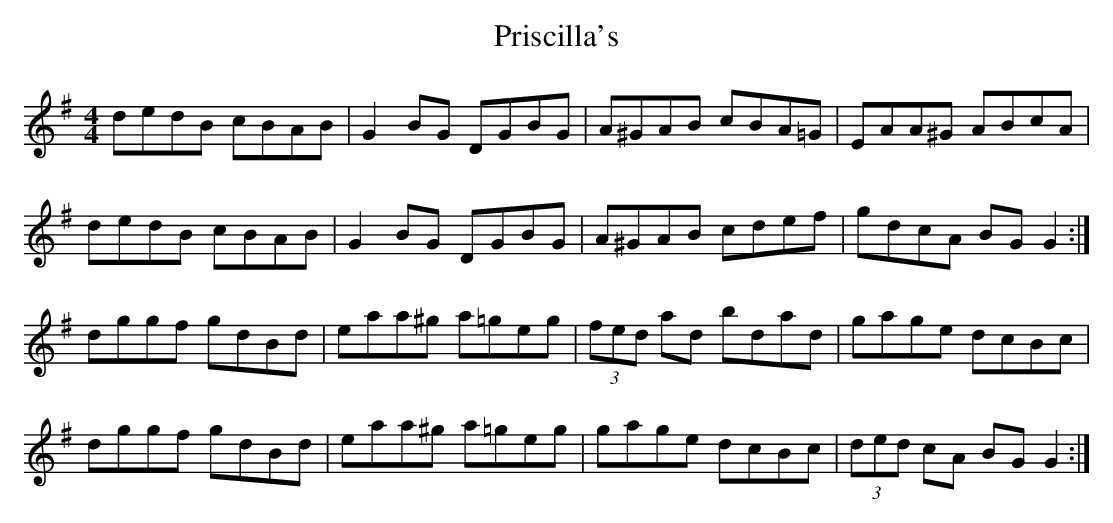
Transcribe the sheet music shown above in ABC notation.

X:1
T: Priscilla's
M: 4/4
L: 1/8
K: G
dedB cBAB | G2 BG DGBG | A^GAB cBA=G | EAA^G ABcA |
dedB cBAB | G2 BG DGBG | A^GAB cdef | gdcA BGG2 :|
dggf gdBd | eaa^g a=geg | (3fed ad bdad | gage dcBc |
dggf gdBd | eaa^g a=geg | gage dcBc | (3ded cA BGG2 :|
